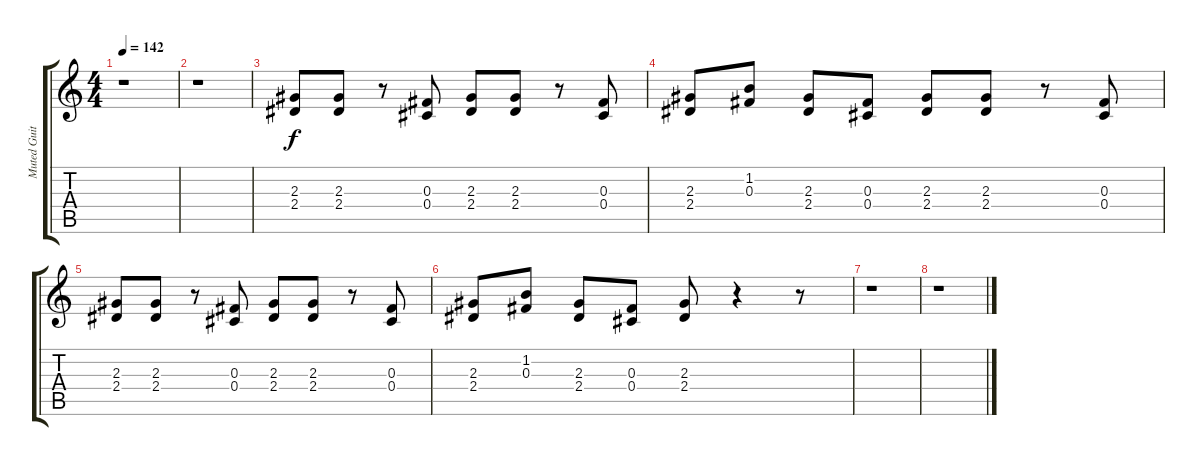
\track ("Muted Guitar" "Muted Guit") {instrument electricguitarmuted}
\staff {score tabs}
\tuning (Eb4 Bb3 Gb3 Db3 Ab2 Eb2) {hide}
\ts (4 4)
\tempo 142
\clef g2
\ks c
r.1{dy f} |
r.1 |
(2.3 2.4).8 (2.3 2.4).8 r.8 (0.3 0.4).8 (2.3 2.4).8 (2.3 2.4).8 r.8 (0.3 0.4).8 |
(2.3 2.4).8 (1.2 0.3).8 (2.3 2.4).8 (0.3 0.4).8 (2.3 2.4).8 (2.3 2.4).8 r.8 (0.3 0.4).8 |
(2.3 2.4).8 (2.3 2.4).8 r.8 (0.3 0.4).8 (2.3 2.4).8 (2.3 2.4).8 r.8 (0.3 0.4).8 |
(2.3 2.4).8 (1.2 0.3).8 (2.3 2.4).8 (0.3 0.4).8 (2.3 2.4).8 r.4 r.8 |
r.1 |
r.1
